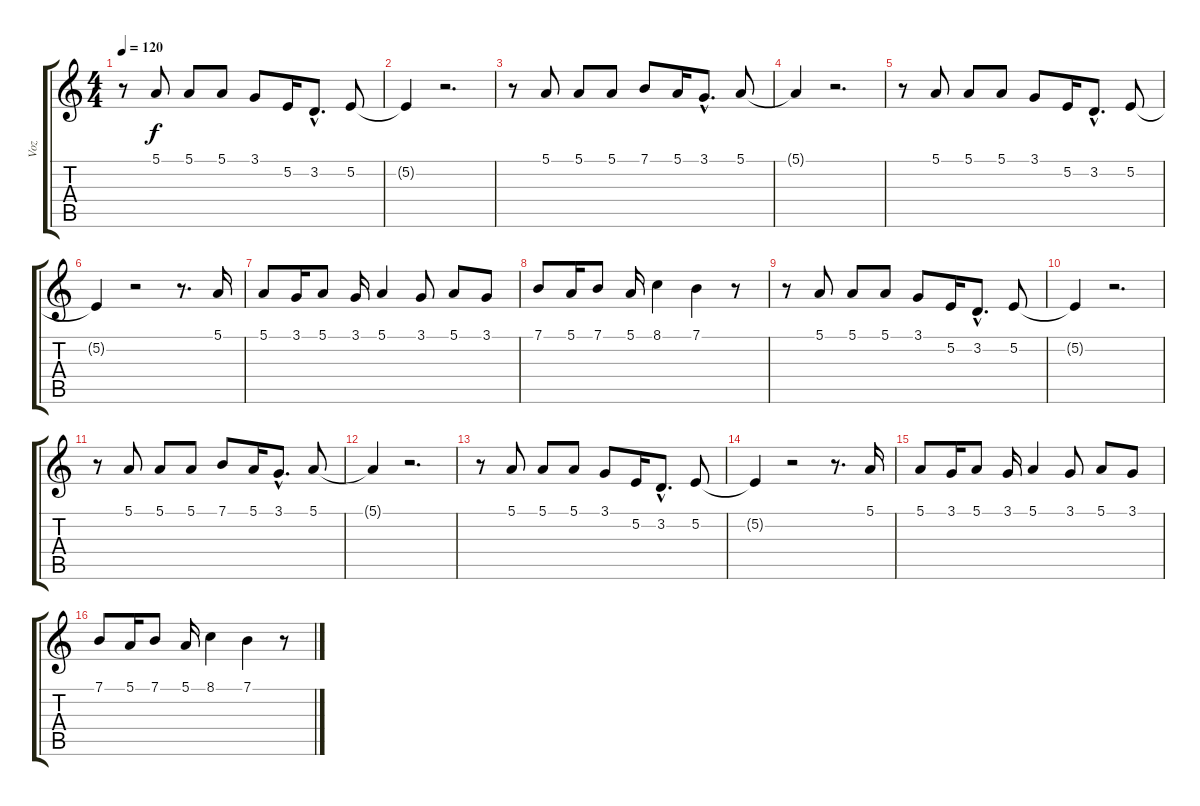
\track ("Voz" "Voz") {instrument violin}
\staff {score tabs}
\tuning (E4 B3 G3 D3 A2 E2) {hide}
\ts (4 4)
\tempo 120
\clef g2
\ks c
r.8{dy f} 5.1.8 5.1.8 5.1.8 3.1.8 5.2.16 3.2{hac}.8{d} 5.2.8 |
5.2{t}.4 r.2{d} |
r.8 5.1.8 5.1.8 5.1.8 7.1.8 5.1.16 3.1{hac}.8{d} 5.1.8 |
5.1{t}.4 r.2{d} |
r.8 5.1.8 5.1.8 5.1.8 3.1.8 5.2.16 3.2{hac}.8{d} 5.2.8 |
5.2{t}.4 r.2 r.8{d} 5.1.16 |
5.1.8 3.1.16 5.1.8 3.1.16 5.1.4 3.1.8 5.1.8 3.1.8 |
7.1.8 5.1.16 7.1.8 5.1.16 8.1.4 7.1.4 r.8 |
r.8 5.1.8 5.1.8 5.1.8 3.1.8 5.2.16 3.2{hac}.8{d} 5.2.8 |
5.2{t}.4 r.2{d} |
r.8 5.1.8 5.1.8 5.1.8 7.1.8 5.1.16 3.1{hac}.8{d} 5.1.8 |
5.1{t}.4 r.2{d} |
r.8 5.1.8 5.1.8 5.1.8 3.1.8 5.2.16 3.2{hac}.8{d} 5.2.8 |
5.2{t}.4 r.2 r.8{d} 5.1.16 |
5.1.8 3.1.16 5.1.8 3.1.16 5.1.4 3.1.8 5.1.8 3.1.8 |
7.1.8 5.1.16 7.1.8 5.1.16 8.1.4 7.1.4 r.8
